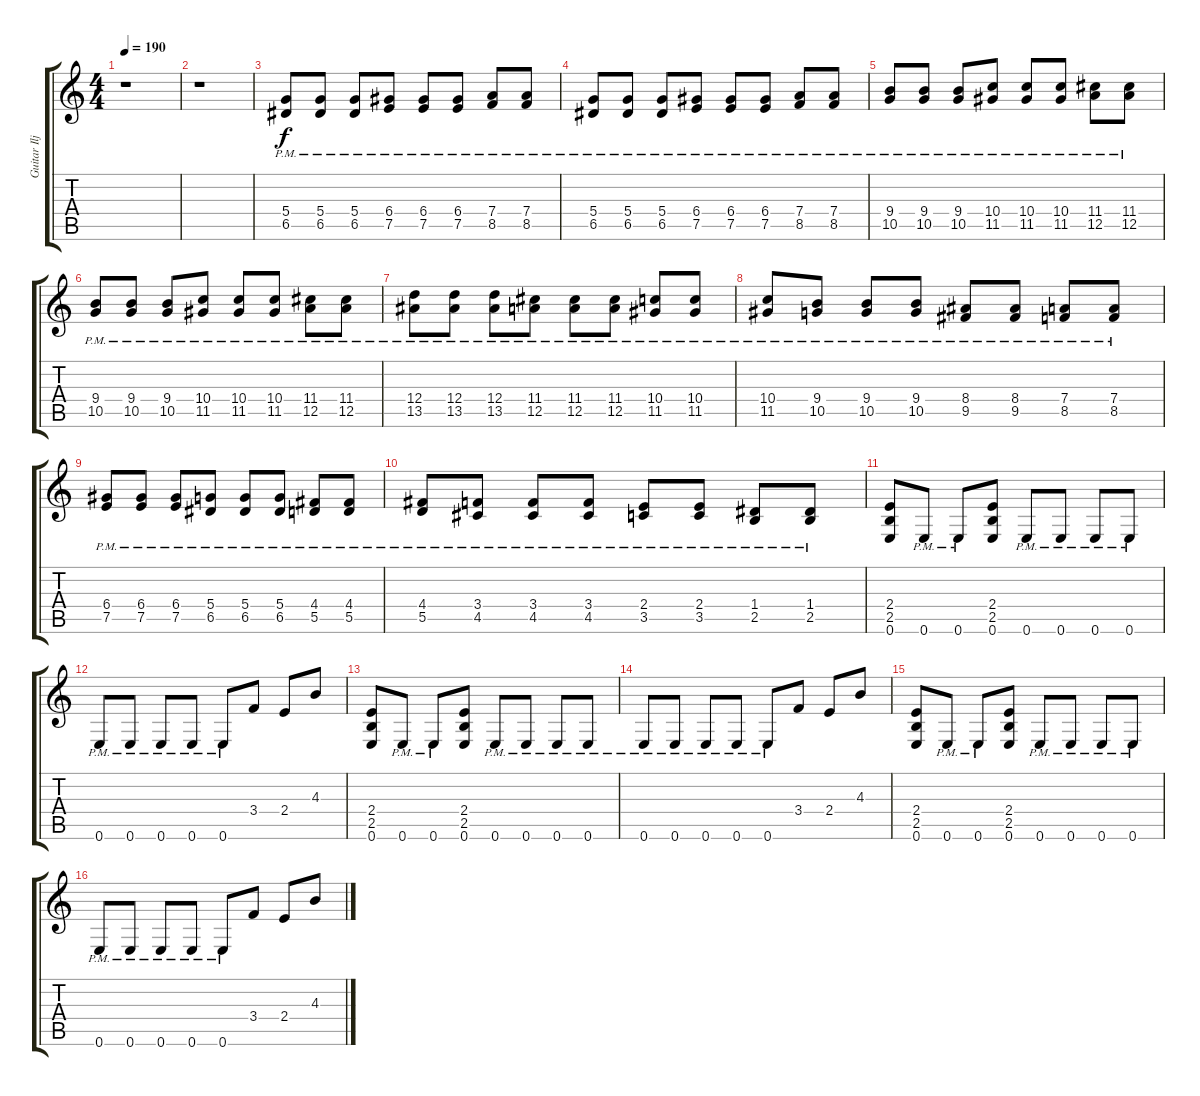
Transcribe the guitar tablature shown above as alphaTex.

\track ("Guitar Ilja" "Guitar Ilj") {instrument distortionguitar}
\staff {score tabs}
\tuning (E4 B3 G3 D3 A2 E2) {hide}
\ts (4 4)
\tempo 190
\clef g2
\ks c
r.1{dy f} |
r.1 |
(5.4{pm} 6.5{pm}).8 (5.4{pm} 6.5{pm}).8 (5.4{pm} 6.5{pm}).8 (6.4{pm} 7.5{pm}).8 (6.4{pm} 7.5{pm}).8 (6.4{pm} 7.5{pm}).8 (7.4{pm} 8.5{pm}).8 (7.4{pm} 8.5{pm}).8 |
(5.4{pm} 6.5{pm}).8 (5.4{pm} 6.5{pm}).8 (5.4{pm} 6.5{pm}).8 (6.4{pm} 7.5{pm}).8 (6.4{pm} 7.5{pm}).8 (6.4{pm} 7.5{pm}).8 (7.4{pm} 8.5{pm}).8 (7.4{pm} 8.5{pm}).8 |
(9.4{pm} 10.5{pm}).8 (9.4{pm} 10.5{pm}).8 (9.4{pm} 10.5{pm}).8 (10.4{pm} 11.5{pm}).8 (10.4{pm} 11.5{pm}).8 (10.4{pm} 11.5{pm}).8 (11.4{pm} 12.5{pm}).8 (11.4{pm} 12.5{pm}).8 |
(9.4{pm} 10.5{pm}).8 (9.4{pm} 10.5{pm}).8 (9.4{pm} 10.5{pm}).8 (10.4{pm} 11.5{pm}).8 (10.4{pm} 11.5{pm}).8 (10.4{pm} 11.5{pm}).8 (11.4{pm} 12.5{pm}).8 (11.4{pm} 12.5{pm}).8 |
(12.4{pm} 13.5{pm}).8 (12.4{pm} 13.5{pm}).8 (12.4{pm} 13.5{pm}).8 (11.4{pm} 12.5{pm}).8 (11.4{pm} 12.5{pm}).8 (11.4{pm} 12.5{pm}).8 (10.4{pm} 11.5{pm}).8 (10.4{pm} 11.5{pm}).8 |
(10.4{pm} 11.5{pm}).8 (9.4{pm} 10.5{pm}).8 (9.4{pm} 10.5{pm}).8 (9.4{pm} 10.5{pm}).8 (8.4{pm} 9.5{pm}).8 (8.4{pm} 9.5{pm}).8 (7.4{pm} 8.5{pm}).8 (7.4{pm} 8.5{pm}).8 |
(6.4{pm} 7.5{pm}).8 (6.4{pm} 7.5{pm}).8 (6.4{pm} 7.5{pm}).8 (5.4{pm} 6.5{pm}).8 (5.4{pm} 6.5{pm}).8 (5.4{pm} 6.5{pm}).8 (4.4{pm} 5.5{pm}).8 (4.4{pm} 5.5{pm}).8 |
(4.4{pm} 5.5{pm}).8 (3.4{pm} 4.5{pm}).8 (3.4{pm} 4.5{pm}).8 (3.4{pm} 4.5{pm}).8 (2.4{pm} 3.5{pm}).8 (2.4{pm} 3.5{pm}).8 (1.4{pm} 2.5{pm}).8 (1.4{pm} 2.5{pm}).8 |
(2.4 2.5 0.6).8 0.6{pm}.8 0.6{pm}.8 (2.4 2.5 0.6).8 0.6{pm}.8 0.6{pm}.8 0.6{pm}.8 0.6{pm}.8 |
0.6{pm}.8 0.6{pm}.8 0.6{pm}.8 0.6{pm}.8 0.6{pm}.8 3.4.8 2.4.8 4.3.8 |
(2.4 2.5 0.6).8 0.6{pm}.8 0.6{pm}.8 (2.4 2.5 0.6).8 0.6{pm}.8 0.6{pm}.8 0.6{pm}.8 0.6{pm}.8 |
0.6{pm}.8 0.6{pm}.8 0.6{pm}.8 0.6{pm}.8 0.6{pm}.8 3.4.8 2.4.8 4.3.8 |
(2.4 2.5 0.6).8 0.6{pm}.8 0.6{pm}.8 (2.4 2.5 0.6).8 0.6{pm}.8 0.6{pm}.8 0.6{pm}.8 0.6{pm}.8 |
0.6{pm}.8 0.6{pm}.8 0.6{pm}.8 0.6{pm}.8 0.6{pm}.8 3.4.8 2.4.8 4.3.8
